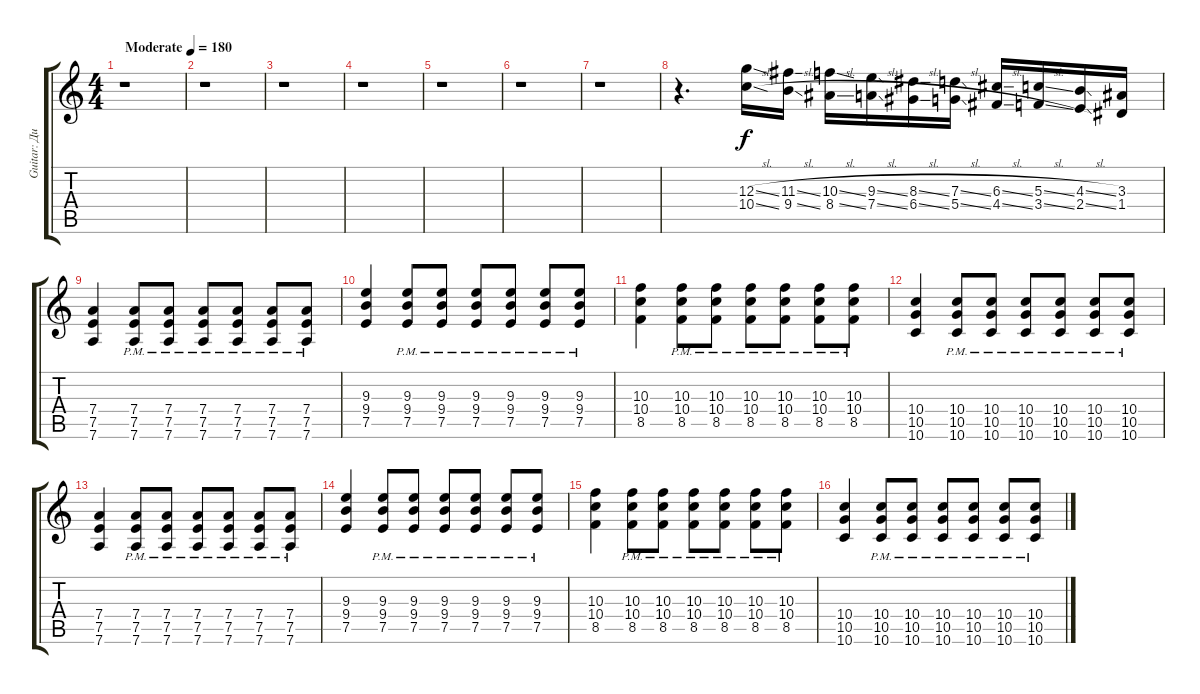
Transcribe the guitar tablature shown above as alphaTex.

\track ("Guitar: Дима" "Guitar: Ди") {instrument distortionguitar}
\staff {score tabs}
\tuning (E4 B3 G3 D3 A2 D2) {hide}
\ts (4 4)
\tempo (180 "Moderate")
\clef g2
\ks c
r.1{dy f instrument distortionguitar} |
r.1 |
r.1 |
r.1 |
r.1 |
r.1 |
r.1 |
r.4{d} (12.3{sl} 10.4{sl}).16 (11.3{sl} 9.4{sl}).16 (10.3{sl} 8.4{sl}).16 (9.3{sl} 7.4{sl}).16 (8.3{sl} 6.4{sl}).16 (7.3{sl} 5.4{sl}).16 (6.3{sl} 4.4{sl}).16 (5.3{sl} 3.4{sl}).16 (4.3{sl} 2.4{sl}).16 (3.3 1.4).16 |
(7.4 7.5 7.6).4 (7.4{pm} 7.5{pm} 7.6{pm}).8 (7.4{pm} 7.5{pm} 7.6{pm}).8 (7.4{pm} 7.5{pm} 7.6{pm}).8 (7.4{pm} 7.5{pm} 7.6{pm}).8 (7.4{pm} 7.5{pm} 7.6{pm}).8 (7.4{pm} 7.5{pm} 7.6{pm}).8 |
(9.3 9.4 7.5).4 (9.3{pm} 9.4{pm} 7.5{pm}).8 (9.3{pm} 9.4{pm} 7.5{pm}).8 (9.3{pm} 9.4{pm} 7.5{pm}).8 (9.3{pm} 9.4{pm} 7.5{pm}).8 (9.3{pm} 9.4{pm} 7.5{pm}).8 (9.3{pm} 9.4{pm} 7.5{pm}).8 |
(10.3 10.4 8.5).4 (10.3{pm} 10.4{pm} 8.5{pm}).8 (10.3{pm} 10.4{pm} 8.5{pm}).8 (10.3{pm} 10.4{pm} 8.5{pm}).8 (10.3{pm} 10.4{pm} 8.5{pm}).8 (10.3{pm} 10.4{pm} 8.5{pm}).8 (10.3{pm} 10.4{pm} 8.5{pm}).8 |
(10.4 10.5 10.6).4 (10.4{pm} 10.5{pm} 10.6{pm}).8 (10.4{pm} 10.5{pm} 10.6{pm}).8 (10.4{pm} 10.5{pm} 10.6{pm}).8 (10.4{pm} 10.5{pm} 10.6{pm}).8 (10.4{pm} 10.5{pm} 10.6{pm}).8 (10.4{pm} 10.5{pm} 10.6{pm}).8 |
(7.4 7.5 7.6).4 (7.4{pm} 7.5{pm} 7.6{pm}).8 (7.4{pm} 7.5{pm} 7.6{pm}).8 (7.4{pm} 7.5{pm} 7.6{pm}).8 (7.4{pm} 7.5{pm} 7.6{pm}).8 (7.4{pm} 7.5{pm} 7.6{pm}).8 (7.4{pm} 7.5{pm} 7.6{pm}).8 |
(9.3 9.4 7.5).4 (9.3{pm} 9.4{pm} 7.5{pm}).8 (9.3{pm} 9.4{pm} 7.5{pm}).8 (9.3{pm} 9.4{pm} 7.5{pm}).8 (9.3{pm} 9.4{pm} 7.5{pm}).8 (9.3{pm} 9.4{pm} 7.5{pm}).8 (9.3{pm} 9.4{pm} 7.5{pm}).8 |
(10.3 10.4 8.5).4 (10.3{pm} 10.4{pm} 8.5{pm}).8 (10.3{pm} 10.4{pm} 8.5{pm}).8 (10.3{pm} 10.4{pm} 8.5{pm}).8 (10.3{pm} 10.4{pm} 8.5{pm}).8 (10.3{pm} 10.4{pm} 8.5{pm}).8 (10.3{pm} 10.4{pm} 8.5{pm}).8 |
(10.4 10.5 10.6).4 (10.4{pm} 10.5{pm} 10.6{pm}).8 (10.4{pm} 10.5{pm} 10.6{pm}).8 (10.4{pm} 10.5{pm} 10.6{pm}).8 (10.4{pm} 10.5{pm} 10.6{pm}).8 (10.4{pm} 10.5{pm} 10.6{pm}).8 (10.4{pm} 10.5{pm} 10.6{pm}).8
